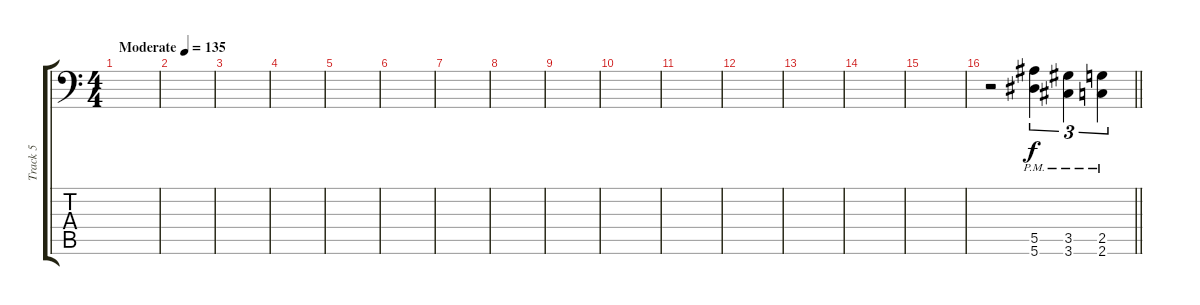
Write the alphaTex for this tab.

\track ("Track 5" "Track 5") {instrument distortionguitar}
\staff {score tabs}
\tuning (C4 G3 Eb3 Bb2 F2 Bb1) {hide}
\ts (4 4)
\tempo (135 "Moderate")
\clef f4
\ks c
|
|
|
|
|
|
|
|
|
|
|
|
|
|
|
\barLineRight lightlight
r.2 (5.5{pm} 5.6{pm}).4{tu (3 2)} (3.5{pm} 3.6{pm}).4{tu (3 2)} (2.5{pm} 2.6{pm}).4{tu (3 2)}
